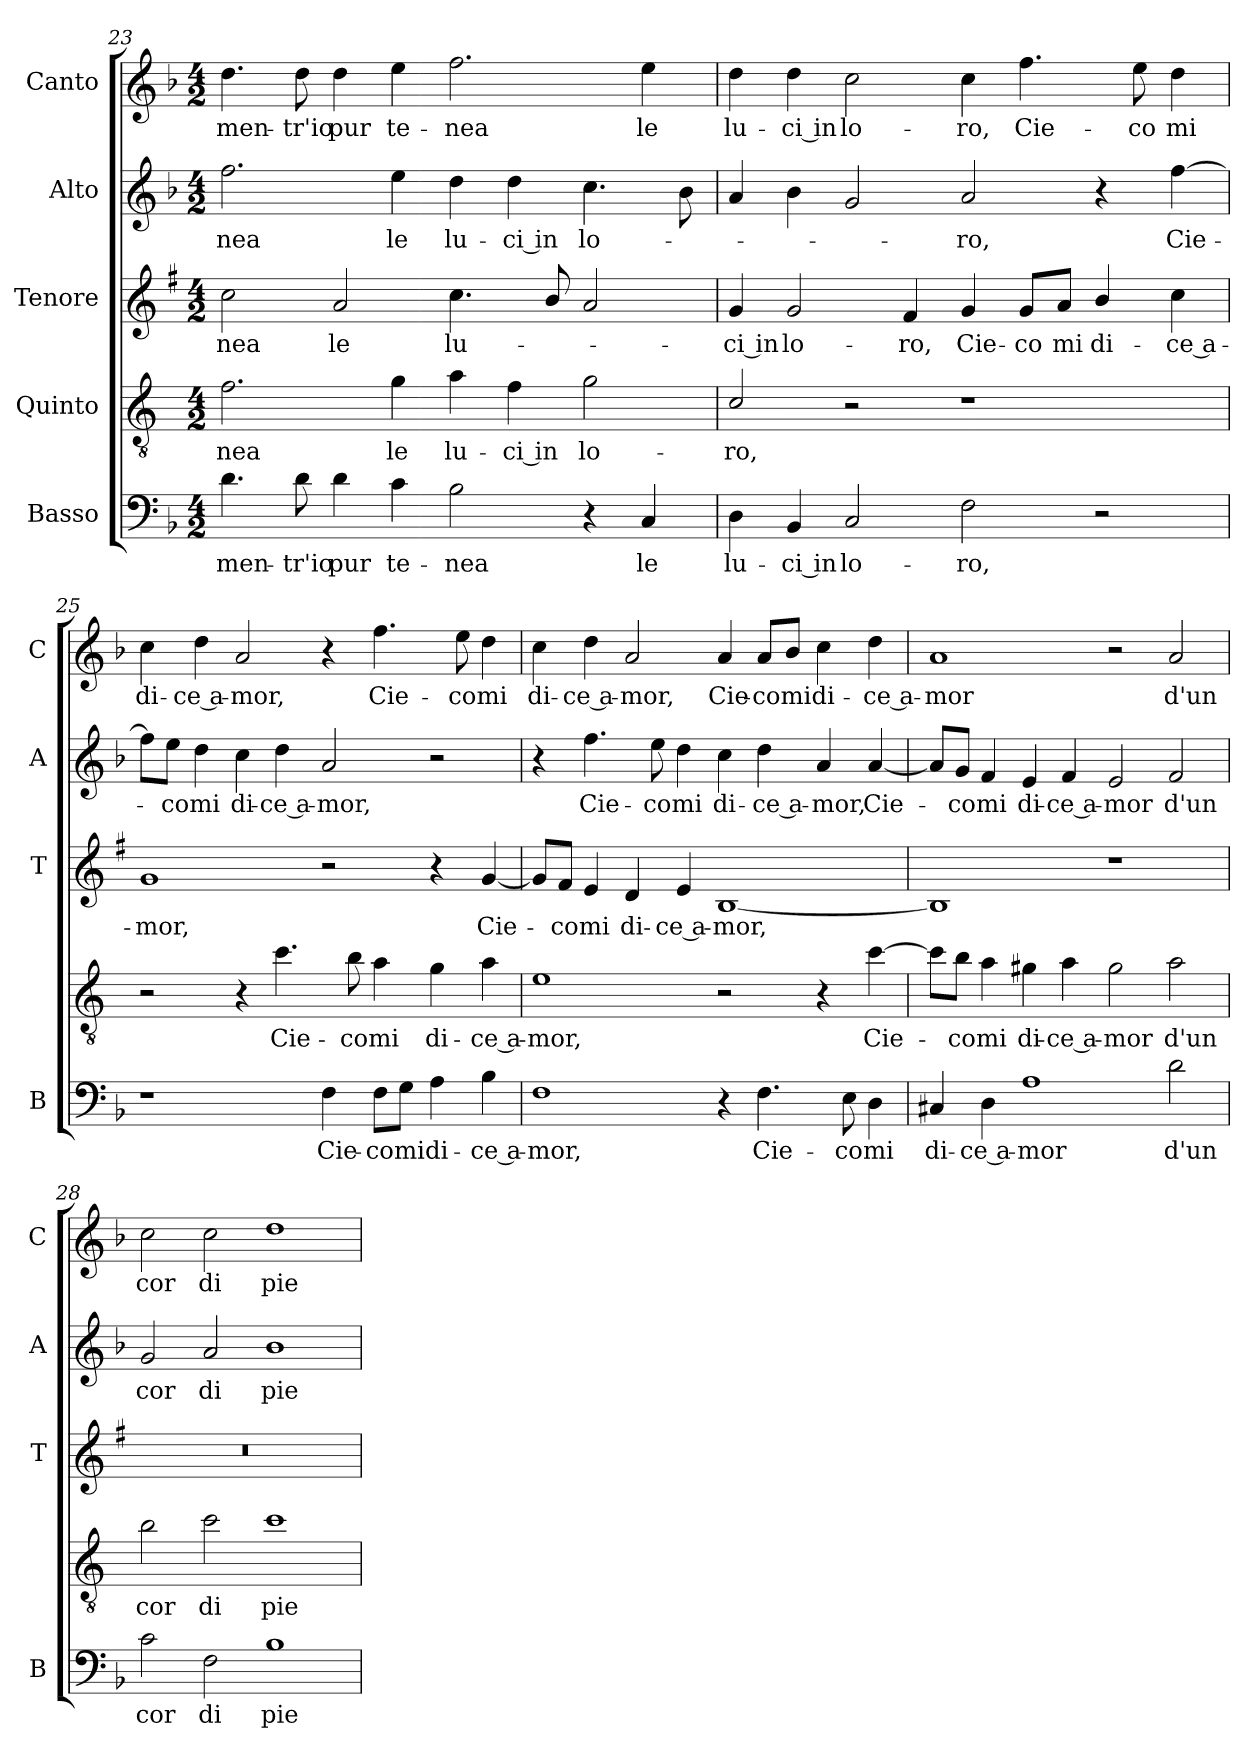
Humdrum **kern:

**kern	**text	**kern	**text	**kern	**text	**kern	**text	**kern	**text
*part5	*part5	*part4	*part4	*part3	*part3	*part2	*part2	*part1	*part1
*staff5	*staff5	*staff4	*staff4	*staff3	*staff3	*staff2	*staff2	*staff1	*staff1
*I"Basso	*	*I"Quinto	*	*I"Tenore	*	*I"Alto	*	*I"Canto	*
*I'B	*	*	*	*I'T	*	*I'A	*	*I'C	*
*clefF4	*	*clefGv2	*	*clefG2	*	*clefG2	*	*clefG2	*
*	*	*ITrd4c7	*	*ITrd1c2	*	*	*	*	*
*k[b-]	*	*k[b-]	*	*k[b-]	*	*k[b-]	*	*k[b-]	*
*F:	*	*F:	*	*F:	*	*F:	*	*F:	*
*M4/2	*	*M4/2	*	*M4/2	*	*M4/2	*	*M4/2	*
=23	=23	=23	=23	=23	=23	=23	=23	=23	=23
!	!LO:LY:b	!	!LO:LY:b	!	!LO:LY:b	!	!LO:LY:b	!	!LO:LY:b
4.d\	men-	2.B-\	-nea	2b-\	-nea	2.ff\	-nea	4.dd\	men-
!	!LO:LY:b	!	!	!	!	!	!	!	!LO:LY:b
8d\	-tr'io	.	.	.	.	.	.	8dd\	-tr'io
!	!LO:LY:b	!	!	!	!LO:LY:b	!	!	!	!LO:LY:b
4d\	pur	.	.	2g/	le	.	.	4dd\	pur
!	!LO:LY:b	!	!LO:LY:b	!	!	!	!LO:LY:b	!	!LO:LY:b
4c\	te-	4c\	le	.	.	4ee\	le	4ee\	te-
!	!LO:LY:b	!	!LO:LY:b	!	!LO:LY:b	!	!LO:LY:b	!	!LO:LY:b
2B-\	-nea	4d\	lu-	4.b-\	lu-	4dd\	lu-	2.ff\	-nea
!	!	!	!LO:LY:b	!	!	!	!LO:LY:b	!	!
.	.	4B-\	-ci in	.	.	4dd\	-ci in	.	.
.	.	.	.	8a/	.	.	.	.	.
!	!	!	!LO:LY:b	!	!	!	!LO:LY:b	!	!
4r	.	2c\	lo-	2g/	.	4.cc\	lo-	.	.
!	!LO:LY:b	!	!	!	!	!	!	!	!LO:LY:b
4C/	le	.	.	.	.	.	.	4ee\	le
.	.	.	.	.	.	8b-\	.	.	.
=24	=24	=24	=24	=24	=24	=24	=24	=24	=24
!	!LO:LY:b	!	!LO:LY:b	!	!LO:LY:b	!	!	!	!LO:LY:b
4D\	lu-	2F/	-ro,	4f/	-ci in	4a/	.	4dd\	lu-
!	!LO:LY:b	!	!	!	!LO:LY:b	!	!	!	!LO:LY:b
4BB-/	-ci in	.	.	2f/	lo-	4b-\	.	4dd\	-ci in
!	!LO:LY:b	!	!	!	!	!	!	!	!LO:LY:b
2C/	lo-	2r	.	.	.	2g/	.	2cc\	lo-
!	!	!	!	!	!LO:LY:b	!	!	!	!
.	.	.	.	4e/	-ro,	.	.	.	.
!	!LO:LY:b	!	!	!	!LO:LY:b	!	!LO:LY:b	!	!LO:LY:b
2F\	-ro,	1r	.	4f/	Cie-	2a/	-ro,	4cc\	-ro,
!	!	!	!	!	!LO:LY:b	!	!	!	!LO:LY:b
.	.	.	.	8f/L	-co	.	.	4.ff\	Cie-
!	!	!	!	!	!LO:LY:b	!	!	!	!
.	.	.	.	8g/J	mi	.	.	.	.
!	!	!	!	!	!LO:LY:b	!	!	!	!
2r	.	.	.	4a/	di-	4r	.	.	.
!	!	!	!	!	!	!	!	!	!LO:LY:b
.	.	.	.	.	.	.	.	8ee\	-co
!	!	!	!	!	!LO:LY:b	!	!LO:LY:b	!	!LO:LY:b
.	.	.	.	4b-\	-ce a-	[4ff\	Cie-	4dd\	mi
!!LO:LB:g=z
=25	=25	=25	=25	=25	=25	=25	=25	=25	=25
!	!	!	!	!	!LO:LY:b	!	!	!	!LO:LY:b
1r	.	2r	.	1f	-mor,	8ff\L]	.	4cc\	di-
!	!	!	!	!	!	!	!LO:LY:b	!	!
.	.	.	.	.	.	8ee\J	-co	.	.
!	!	!	!	!	!	!	!LO:LY:b	!	!LO:LY:b
.	.	.	.	.	.	4dd\	mi	4dd\	-ce a-
!	!	!	!	!	!	!	!LO:LY:b	!	!LO:LY:b
.	.	4r	.	.	.	4cc\	di-	2a/	-mor,
!	!	!	!LO:LY:b	!	!	!	!LO:LY:b	!	!
.	.	4.f\	Cie-	.	.	4dd\	-ce a-	.	.
!	!LO:LY:b	!	!	!	!	!	!LO:LY:b	!	!
4F\	Cie-	.	.	2r	.	2a/	-mor,	4r	.
!	!	!	!LO:LY:b	!	!	!	!	!	!
.	.	8e\	-co	.	.	.	.	.	.
!	!LO:LY:b	!	!LO:LY:b	!	!	!	!	!	!LO:LY:b
8F\L	-co	4d\	mi	.	.	.	.	4.ff\	Cie-
!	!LO:LY:b	!	!	!	!	!	!	!	!
8G\J	mi	.	.	.	.	.	.	.	.
!	!LO:LY:b	!	!LO:LY:b	!	!	!	!	!	!
4A\	di-	4c\	di-	4r	.	2r	.	.	.
!	!	!	!	!	!	!	!	!	!LO:LY:b
.	.	.	.	.	.	.	.	8ee\	-co
!	!LO:LY:b	!	!LO:LY:b	!	!LO:LY:b	!	!	!	!LO:LY:b
4B-\	-ce a-	4d\	-ce a-	[4f/	Cie-	.	.	4dd\	mi
=26	=26	=26	=26	=26	=26	=26	=26	=26	=26
!	!LO:LY:b	!	!LO:LY:b	!	!	!	!	!	!LO:LY:b
1F	-mor,	1A	-mor,	8f/L]	.	4r	.	4cc\	di-
!	!	!	!	!	!LO:LY:b	!	!	!	!
.	.	.	.	8e/J	-co	.	.	.	.
!	!	!	!	!	!LO:LY:b	!	!LO:LY:b	!	!LO:LY:b
.	.	.	.	4d/	mi	4.ff\	Cie-	4dd\	-ce a-
!	!	!	!	!	!LO:LY:b	!	!	!	!LO:LY:b
.	.	.	.	4c/	di-	.	.	2a/	-mor,
!	!	!	!	!	!	!	!LO:LY:b	!	!
.	.	.	.	.	.	8ee\	-co	.	.
!	!	!	!	!	!LO:LY:b	!	!LO:LY:b	!	!
.	.	.	.	4d/	-ce a-	4dd\	mi	.	.
!	!	!	!	!	!LO:LY:b	!	!LO:LY:b	!	!LO:LY:b
4r	.	2r	.	[1A	-mor,	4cc\	di-	4a/	Cie-
!	!LO:LY:b	!	!	!	!	!	!LO:LY:b	!	!LO:LY:b
4.F\	Cie-	.	.	.	.	4dd\	-ce a-	8a/L	-co
!	!	!	!	!	!	!	!	!	!LO:LY:b
.	.	.	.	.	.	.	.	8b-/J	mi
!	!	!	!	!	!	!	!LO:LY:b	!	!LO:LY:b
.	.	4r	.	.	.	4a/	-mor,	4cc\	di-
!	!LO:LY:b	!	!	!	!	!	!	!	!
8E\	-co	.	.	.	.	.	.	.	.
!	!LO:LY:b	!	!LO:LY:b	!	!	!	!LO:LY:b	!	!LO:LY:b
4D\	mi	[4f\	Cie-	.	.	[4a/	Cie-	4dd\	-ce a-
=27	=27	=27	=27	=27	=27	=27	=27	=27	=27
!	!LO:LY:b	!	!	!	!	!	!	!	!LO:LY:b
4C#X/	di-	8f\L]	.	1A]	.	8a/L]	.	1a	-mor
!	!	!	!LO:LY:b	!	!	!	!LO:LY:b	!	!
.	.	8e\J	-co	.	.	8g/J	-co	.	.
!	!LO:LY:b	!	!LO:LY:b	!	!	!	!LO:LY:b	!	!
4D\	-ce a-	4d\	mi	.	.	4f/	mi	.	.
!	!LO:LY:b	!	!LO:LY:b	!	!	!	!LO:LY:b	!	!
1A	-mor	4c#X\	di-	.	.	4e/	di-	.	.
!	!	!	!LO:LY:b	!	!	!	!LO:LY:b	!	!
.	.	4d\	-ce a-	.	.	4f/	-ce a-	.	.
!	!	!	!LO:LY:b	!	!	!	!LO:LY:b	!	!
.	.	2c#\	-mor	1r	.	2e/	-mor	2r	.
!	!LO:LY:b	!	!LO:LY:b	!	!	!	!LO:LY:b	!	!LO:LY:b
2d\	d'un	2d\	d'un	.	.	2f/	d'un	2a/	d'un
!!LO:LB:g=z
=28	=28	=28	=28	=28	=28	=28	=28	=28	=28
!	!LO:LY:b	!	!LO:LY:b	!	!	!	!LO:LY:b	!	!LO:LY:b
2c\	cor	2e\	cor	0r	.	2g/	cor	2cc\	cor
!	!LO:LY:b	!	!LO:LY:b	!	!	!	!LO:LY:b	!	!LO:LY:b
2F\	di	2f\	di	.	.	2a/	di	2cc\	di
!	!LO:LY:b	!	!LO:LY:b	!	!	!	!LO:LY:b	!	!LO:LY:b
1B-	pie-	1f	pie-	.	.	1b-	pie-	1dd	pie-
=	=	=	=	=	=	=	=	=	=
*-	*-	*-	*-	*-	*-	*-	*-	*-	*-
